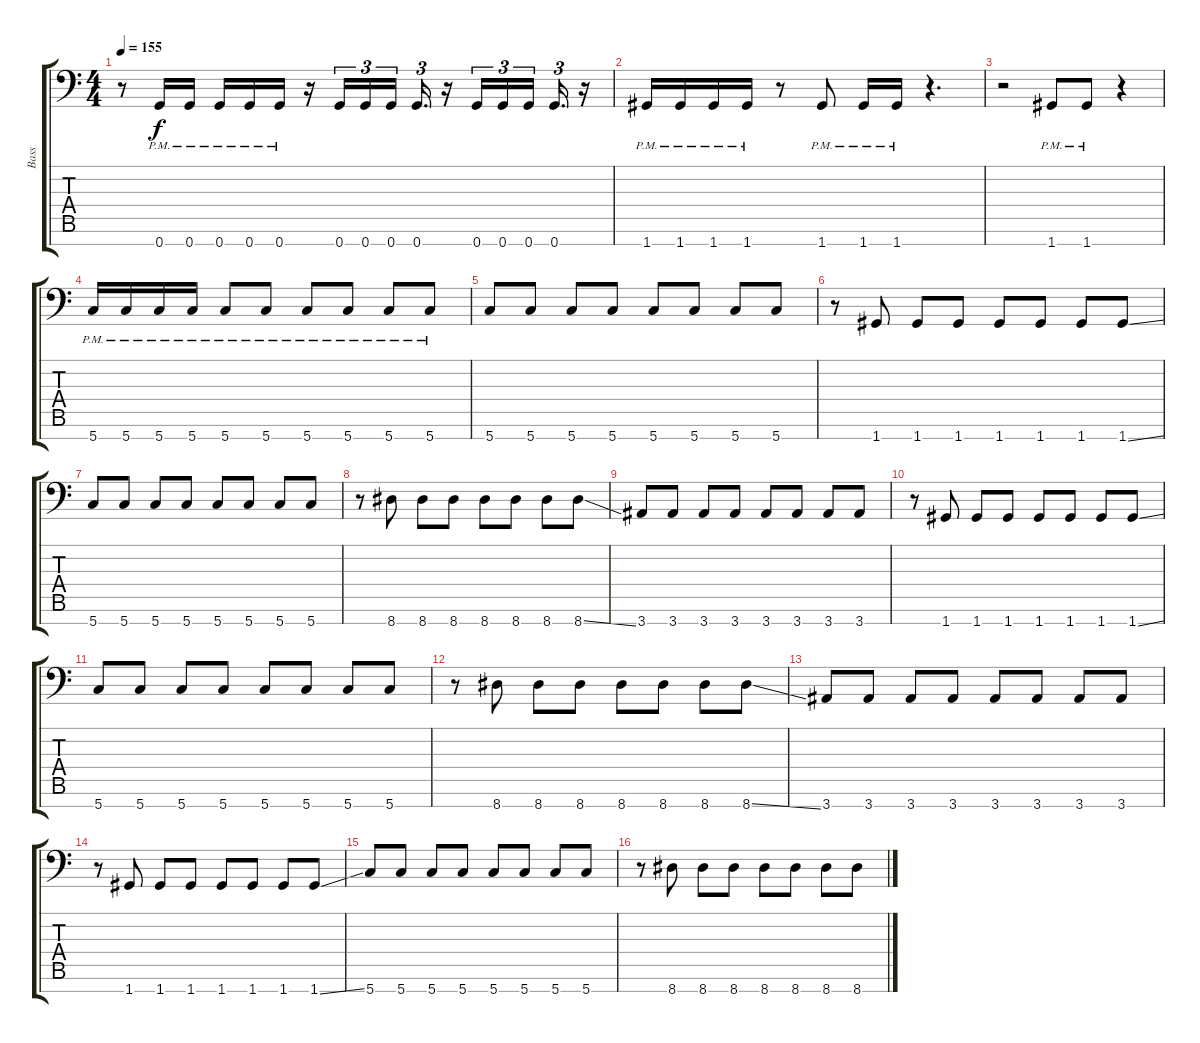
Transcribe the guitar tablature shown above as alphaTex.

\track ("Bass" "Bass") {instrument electricbasspick}
\staff {score tabs}
\tuning (D4 A3 F3 C3 G2 D2 G1) {hide}
\ts (4 4)
\tempo 155
\clef f4
\ks c
r.8{dy f} 0.7{pm}.16 0.7{pm}.16 0.7{pm}.16 0.7{pm}.16 0.7{pm}.16 r.16 0.7.16{tu (3 2)} 0.7.16{tu (3 2)} 0.7.16{tu (3 2) beam splitsecondary} 0.7.16{d tu (3 2)} r.16 0.7.16{tu (3 2)} 0.7.16{tu (3 2)} 0.7.16{tu (3 2) beam splitsecondary} 0.7.16{d tu (3 2)} r.16 |
1.7{pm}.16 1.7{pm}.16 1.7{pm}.16 1.7{pm}.16 r.8 1.7{pm}.8 1.7{pm}.16 1.7{pm}.16 r.4{d} |
r.2 1.7{pm}.8 1.7{pm}.8 r.4 |
5.7{pm}.16 5.7{pm}.16 5.7{pm}.16 5.7{pm}.16 5.7{pm}.8 5.7{pm}.8 5.7{pm}.8 5.7{pm}.8 5.7{pm}.8 5.7{pm}.8 |
5.7.8 5.7.8 5.7.8 5.7.8 5.7.8 5.7.8 5.7.8 5.7.8 |
r.8 1.7.8 1.7.8 1.7.8 1.7.8 1.7.8 1.7.8 1.7{ss}.8 |
5.7.8 5.7.8 5.7.8 5.7.8 5.7.8 5.7.8 5.7.8 5.7.8 |
r.8 8.7.8 8.7.8 8.7.8 8.7.8 8.7.8 8.7.8 8.7{ss}.8 |
3.7.8 3.7.8 3.7.8 3.7.8 3.7.8 3.7.8 3.7.8 3.7.8 |
r.8 1.7.8 1.7.8 1.7.8 1.7.8 1.7.8 1.7.8 1.7{ss}.8 |
5.7.8 5.7.8 5.7.8 5.7.8 5.7.8 5.7.8 5.7.8 5.7.8 |
r.8 8.7.8 8.7.8 8.7.8 8.7.8 8.7.8 8.7.8 8.7{ss}.8 |
3.7.8 3.7.8 3.7.8 3.7.8 3.7.8 3.7.8 3.7.8 3.7.8 |
r.8 1.7.8 1.7.8 1.7.8 1.7.8 1.7.8 1.7.8 1.7{ss}.8 |
5.7.8 5.7.8 5.7.8 5.7.8 5.7.8 5.7.8 5.7.8 5.7.8 |
r.8 8.7.8 8.7.8 8.7.8 8.7.8 8.7.8 8.7.8 8.7{ss}.8
